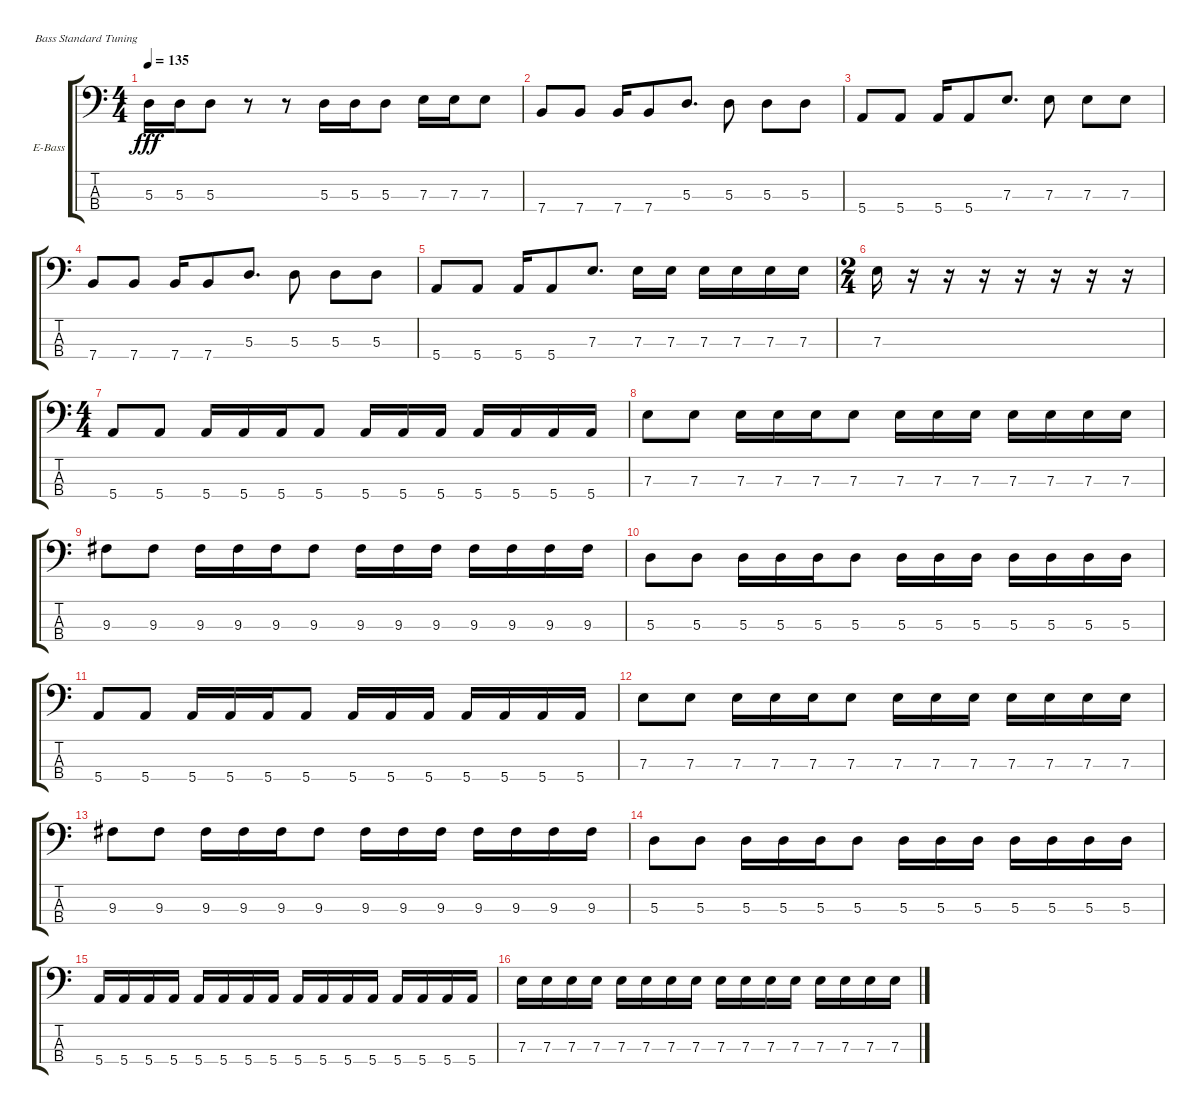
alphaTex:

\defaultSystemsLayout 4
\bracketExtendMode groupsimilarinstruments
\firstSystemTrackNameOrientation horizontal
\otherSystemsTrackNameOrientation horizontal
\track ("Electric Bass" "E-Bass") {instrument electricbassfinger}
\staff {score tabs}
\tuning (G2 D2 A1 E1)
\ts (4 4)
\tempo 135
\clef f4
\scale
0.333333
\ks c
5.3.16{dy fff} 5.3.16 5.3.8 r.8 r.8 5.3.16 5.3.16 5.3.8 7.3.16 7.3.16 7.3.8 |
\scale
0.333333 7.4.8 7.4.8 7.4.16 7.4.8 5.3.8{d} 5.3.8 5.3.8 5.3.8 |
\scale
0.333333 5.4.8 5.4.8 5.4.16 5.4.8 7.3.8{d} 7.3.8 7.3.8 7.3.8 |
\scale
0.333333 7.4.8 7.4.8 7.4.16 7.4.8 5.3.8{d} 5.3.8 5.3.8 5.3.8 |
\scale
0.333333 5.4.8 5.4.8 5.4.16 5.4.8 7.3.8{d} 7.3.16 7.3.16 7.3.16 7.3.16 7.3.16 7.3.16 |
\ts (2 4)
\scale
0.395904 7.3.16 r.16 r.16 r.16 r.16 r.16 r.16 r.16 |
\ts (4 4)
\scale
0.395904 5.4.8 5.4.8 5.4.16 5.4.16 5.4.16 5.4.8 5.4.16 5.4.16 5.4.16 5.4.16 5.4.16 5.4.16 5.4.16 |
\scale
0.208191 7.3.8 7.3.8 7.3.16 7.3.16 7.3.16 7.3.8 7.3.16 7.3.16 7.3.16 7.3.16 7.3.16 7.3.16 7.3.16 |
\scale
0.333333 9.3.8 9.3.8 9.3.16 9.3.16 9.3.16 9.3.8 9.3.16 9.3.16 9.3.16 9.3.16 9.3.16 9.3.16 9.3.16 |
\scale
0.333333 5.3.8 5.3.8 5.3.16 5.3.16 5.3.16 5.3.8 5.3.16 5.3.16 5.3.16 5.3.16 5.3.16 5.3.16 5.3.16 |
\scale
0.333333 5.4.8 5.4.8 5.4.16 5.4.16 5.4.16 5.4.8 5.4.16 5.4.16 5.4.16 5.4.16 5.4.16 5.4.16 5.4.16 |
\scale
0.333333 7.3.8 7.3.8 7.3.16 7.3.16 7.3.16 7.3.8 7.3.16 7.3.16 7.3.16 7.3.16 7.3.16 7.3.16 7.3.16 |
\scale
0.333333 9.3.8 9.3.8 9.3.16 9.3.16 9.3.16 9.3.8 9.3.16 9.3.16 9.3.16 9.3.16 9.3.16 9.3.16 9.3.16 |
\scale
0.333333 5.3.8 5.3.8 5.3.16 5.3.16 5.3.16 5.3.8 5.3.16 5.3.16 5.3.16 5.3.16 5.3.16 5.3.16 5.3.16 |
\scale
0.333333 5.4.16 5.4.16 5.4.16 5.4.16 5.4.16 5.4.16 5.4.16 5.4.16 5.4.16 5.4.16 5.4.16 5.4.16 5.4.16 5.4.16 5.4.16 5.4.16 |
\scale
0.333333 7.3.16 7.3.16 7.3.16 7.3.16 7.3.16 7.3.16 7.3.16 7.3.16 7.3.16 7.3.16 7.3.16 7.3.16 7.3.16 7.3.16 7.3.16 7.3.16
